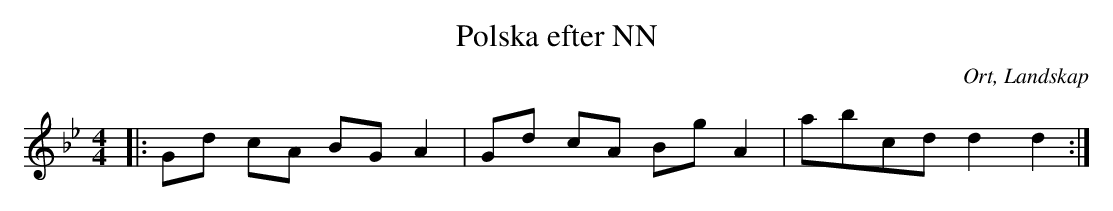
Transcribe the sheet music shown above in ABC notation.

X:1
T:Polska efter NN
O:Ort, Landskap
M:4/4
L:1/8
K:Gm
|: Gd cA BG A2 | Gd cA Bg A2 | abcd d2 d2 :|
